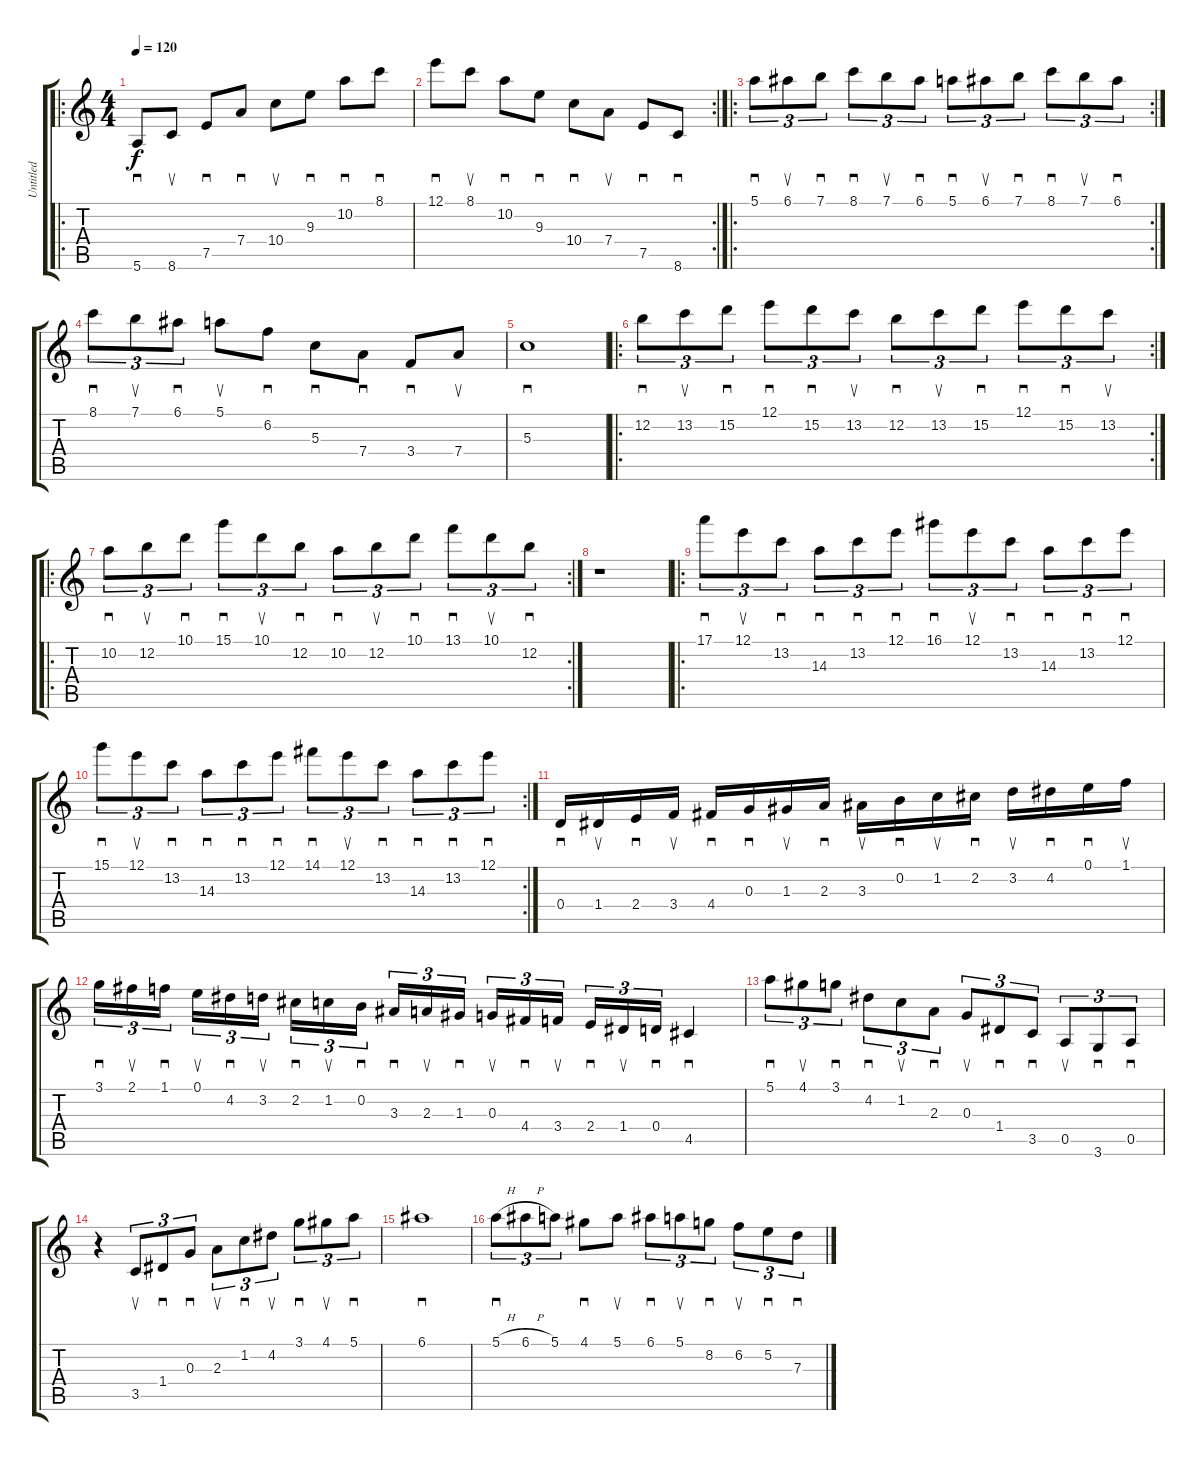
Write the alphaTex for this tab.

\track ("Untitled" "Untitled") {instrument acousticguitarnylon}
\staff {score tabs}
\tuning (E4 B3 G3 D3 A2 E2) {hide}
\ro
\ts (4 4)
\tempo 120
\clef g2
\ks c
5.6.8{sd dy f instrument acousticguitarnylon} 8.6.8{su} 7.5.8{sd} 7.4.8{sd} 10.4.8{su} 9.3.8{sd} 10.2.8{sd} 8.1.8{sd} |
\rc 2
12.1.8{sd} 8.1.8{su} 10.2.8{sd} 9.3.8{sd} 10.4.8{sd} 7.4.8{su} 7.5.8{sd} 8.6.8{sd} |
\ro
\rc 2
5.1.8{sd tu (3 2)} 6.1.8{su tu (3 2)} 7.1.8{sd tu (3 2)} 8.1.8{sd tu (3 2)} 7.1.8{su tu (3 2)} 6.1.8{sd tu (3 2)} 5.1.8{sd tu (3 2)} 6.1.8{su tu (3 2)} 7.1.8{sd tu (3 2)} 8.1.8{sd tu (3 2)} 7.1.8{su tu (3 2)} 6.1.8{sd tu (3 2)} |
8.1.8{sd tu (3 2)} 7.1.8{su tu (3 2)} 6.1.8{sd tu (3 2)} 5.1.8{su} 6.2.8{sd} 5.3.8{sd} 7.4.8{sd} 3.4.8{sd} 7.4.8{su} |
5.3.1{sd} |
\ro
\rc 2
12.2.8{sd tu (3 2)} 13.2.8{su tu (3 2)} 15.2.8{sd tu (3 2)} 12.1.8{sd tu (3 2)} 15.2.8{sd tu (3 2)} 13.2.8{su tu (3 2)} 12.2.8{sd tu (3 2)} 13.2.8{su tu (3 2)} 15.2.8{sd tu (3 2)} 12.1.8{sd tu (3 2)} 15.2.8{sd tu (3 2)} 13.2.8{su tu (3 2)} |
\ro
\rc 2
10.2.8{sd tu (3 2)} 12.2.8{su tu (3 2)} 10.1.8{sd tu (3 2)} 15.1.8{sd tu (3 2)} 10.1.8{su tu (3 2)} 12.2.8{sd tu (3 2)} 10.2.8{sd tu (3 2)} 12.2.8{su tu (3 2)} 10.1.8{sd tu (3 2)} 13.1.8{sd tu (3 2)} 10.1.8{su tu (3 2)} 12.2.8{sd tu (3 2)} |
r.1 |
\ro
17.1.8{sd tu (3 2)} 12.1.8{su tu (3 2)} 13.2.8{sd tu (3 2)} 14.3.8{sd tu (3 2)} 13.2.8{sd tu (3 2)} 12.1.8{sd tu (3 2)} 16.1.8{sd tu (3 2)} 12.1.8{su tu (3 2)} 13.2.8{sd tu (3 2)} 14.3.8{sd tu (3 2)} 13.2.8{sd tu (3 2)} 12.1.8{sd tu (3 2)} |
\rc 2
15.1.8{sd tu (3 2)} 12.1.8{su tu (3 2)} 13.2.8{sd tu (3 2)} 14.3.8{sd tu (3 2)} 13.2.8{sd tu (3 2)} 12.1.8{sd tu (3 2)} 14.1.8{sd tu (3 2)} 12.1.8{su tu (3 2)} 13.2.8{sd tu (3 2)} 14.3.8{sd tu (3 2)} 13.2.8{sd tu (3 2)} 12.1.8{sd tu (3 2)} |
0.4.16{sd} 1.4.16{su} 2.4.16{sd} 3.4.16{su} 4.4.16{sd} 0.3.16{sd} 1.3.16{su} 2.3.16{sd} 3.3.16{su} 0.2.16{sd} 1.2.16{su} 2.2.16{sd} 3.2.16{su} 4.2.16{sd} 0.1.16{sd} 1.1.16{su} |
3.1.16{sd tu (3 2)} 2.1.16{su tu (3 2)} 1.1.16{sd tu (3 2) beam splitsecondary} 0.1.16{su tu (3 2)} 4.2.16{sd tu (3 2)} 3.2.16{su tu (3 2)} 2.2.16{sd tu (3 2)} 1.2.16{su tu (3 2)} 0.2.16{sd tu (3 2) beam splitsecondary} 3.3.16{sd tu (3 2)} 2.3.16{su tu (3 2)} 1.3.16{sd tu (3 2)} 0.3.16{su tu (3 2)} 4.4.16{sd tu (3 2)} 3.4.16{su tu (3 2) beam splitsecondary} 2.4.16{sd tu (3 2)} 1.4.16{su tu (3 2)} 0.4.16{sd tu (3 2)} 4.5.4{sd} |
5.1.8{sd tu (3 2)} 4.1.8{su tu (3 2)} 3.1.8{sd tu (3 2)} 4.2.8{sd tu (3 2)} 1.2.8{su tu (3 2)} 2.3.8{sd tu (3 2)} 0.3.8{su tu (3 2)} 1.4.8{sd tu (3 2)} 3.5.8{sd tu (3 2)} 0.5.8{su tu (3 2)} 3.6.8{sd tu (3 2)} 0.5.8{sd tu (3 2)} |
r.4 3.5.8{su tu (3 2)} 1.4.8{sd tu (3 2)} 0.3.8{sd tu (3 2)} 2.3.8{su tu (3 2)} 1.2.8{sd tu (3 2)} 4.2.8{su tu (3 2)} 3.1.8{sd tu (3 2)} 4.1.8{su tu (3 2)} 5.1.8{sd tu (3 2)} |
6.1.1{sd} |
5.1{h}.8{sd tu (3 2)} 6.1{h}.8{tu (3 2)} 5.1.8{tu (3 2)} 4.1.8{sd} 5.1.8{su} 6.1.8{sd tu (3 2)} 5.1.8{su tu (3 2)} 8.2.8{sd tu (3 2)} 6.2.8{su tu (3 2)} 5.2.8{sd tu (3 2)} 7.3.8{sd tu (3 2)}
